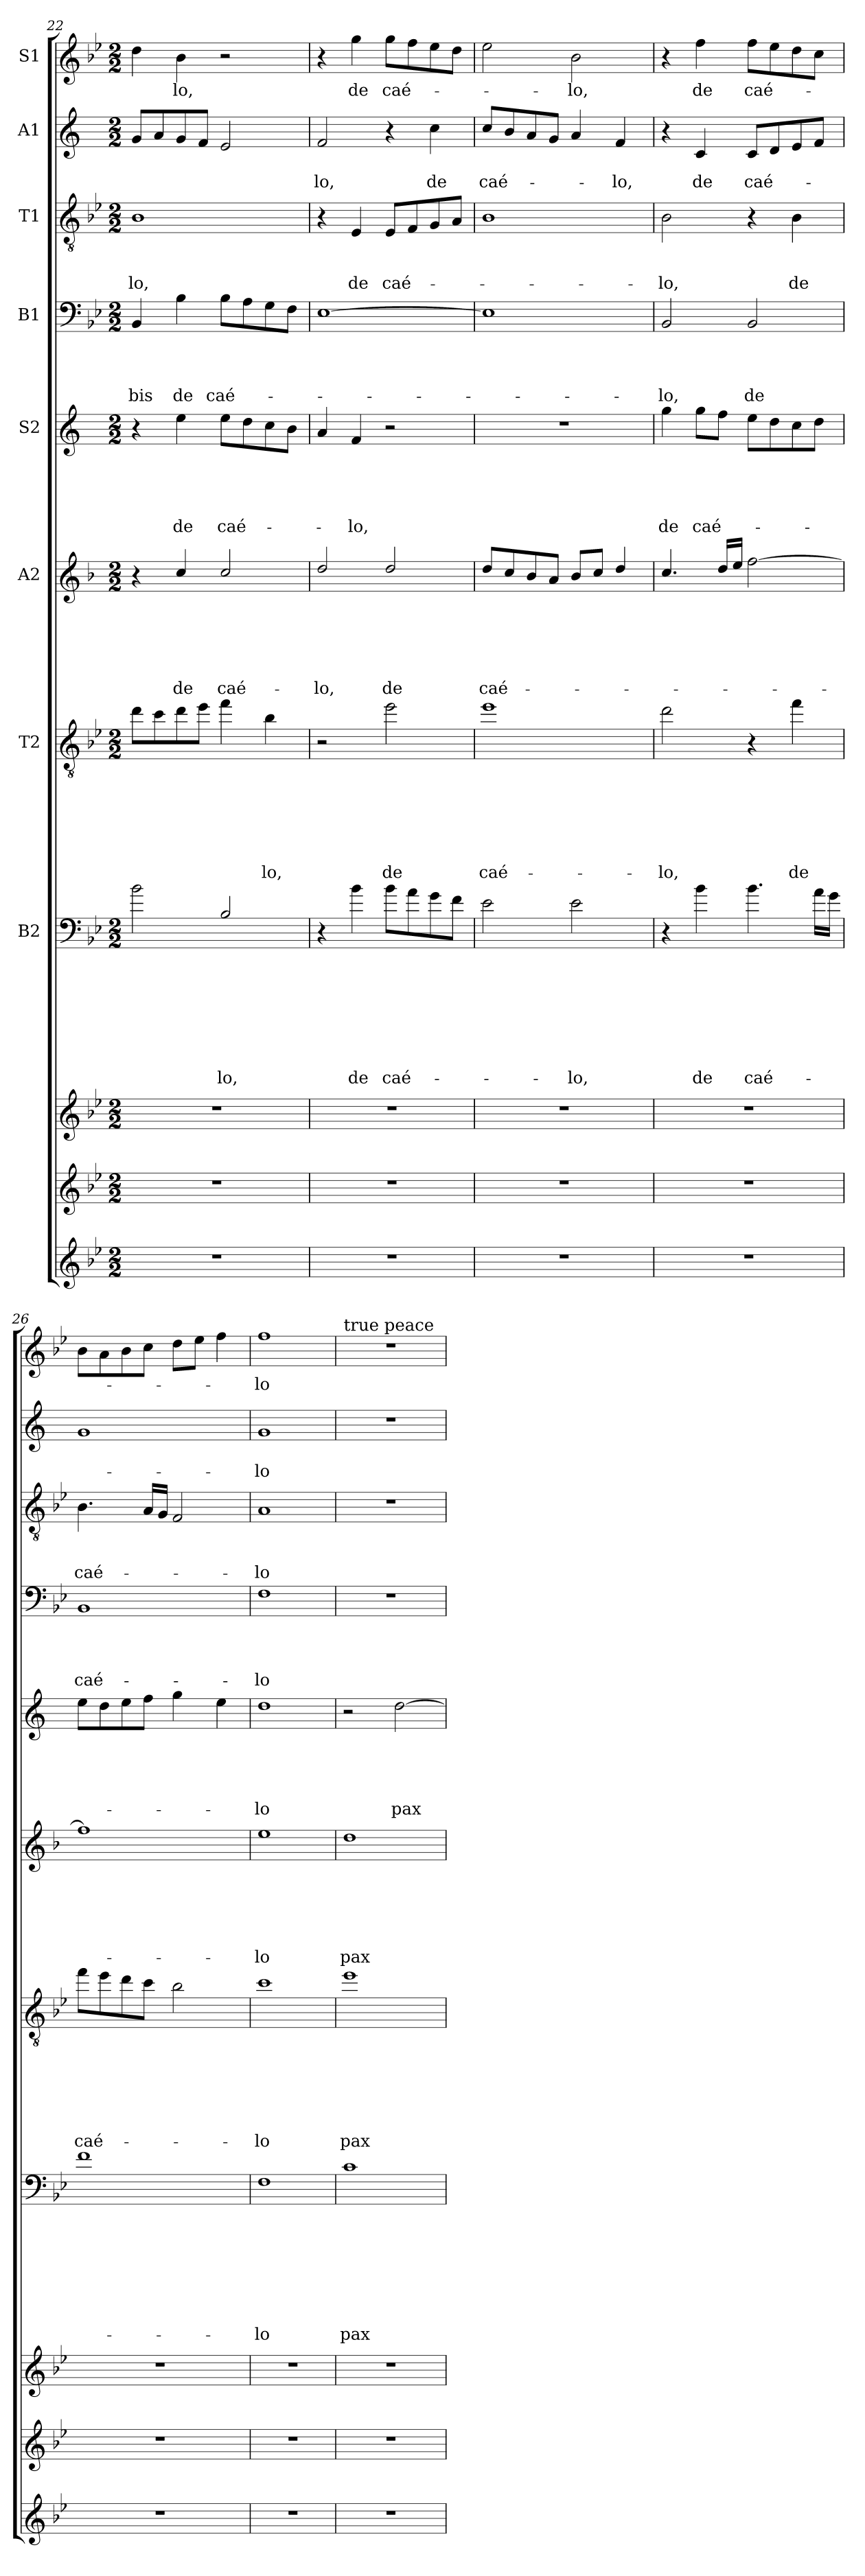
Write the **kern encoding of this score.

**kern	**kern	**kern	**kern	**text	**text	**text	**text	**text	**text	**text	**text	**kern	**text	**text	**text	**text	**text	**text	**text	**kern	**text	**text	**text	**text	**text	**text	**kern	**text	**text	**text	**text	**text	**kern	**text	**text	**text	**text	**kern	**text	**text	**text	**kern	**text	**text	**kern	**text
*part11	*part10	*part9	*part8	*part8	*part8	*part8	*part8	*part8	*part8	*part8	*part8	*part7	*part7	*part7	*part7	*part7	*part7	*part7	*part7	*part6	*part6	*part6	*part6	*part6	*part6	*part6	*part5	*part5	*part5	*part5	*part5	*part5	*part4	*part4	*part4	*part4	*part4	*part3	*part3	*part3	*part3	*part2	*part2	*part2	*part1	*part1
*staff11	*staff10	*staff9	*staff8	*staff8	*staff8	*staff8	*staff8	*staff8	*staff8	*staff8	*staff8	*staff7	*staff7	*staff7	*staff7	*staff7	*staff7	*staff7	*staff7	*staff6	*staff6	*staff6	*staff6	*staff6	*staff6	*staff6	*staff5	*staff5	*staff5	*staff5	*staff5	*staff5	*staff4	*staff4	*staff4	*staff4	*staff4	*staff3	*staff3	*staff3	*staff3	*staff2	*staff2	*staff2	*staff1	*staff1
*	*	*	*I"B2	*	*	*	*	*	*	*	*	*I"T2	*	*	*	*	*	*	*	*I"A2	*	*	*	*	*	*	*I"S2	*	*	*	*	*	*I"B1	*	*	*	*	*I"T1	*	*	*	*I"A1	*	*	*I"S1	*
!!LO:PB:g=z
*clefG2	*clefG2	*clefG2	*clefF4	*	*	*	*	*	*	*	*	*clefGv2	*	*	*	*	*	*	*	*clefG2	*	*	*	*	*	*	*clefG2	*	*	*	*	*	*clefF4	*	*	*	*	*clefGv2	*	*	*	*clefG2	*	*	*clefG2	*
*	*	*	*ITrd7c12	*	*	*	*	*	*	*	*	*ITrd8c14	*	*	*	*	*	*	*	*ITrd4c7	*	*	*	*	*	*	*ITrd1c2	*	*	*	*	*	*	*	*	*	*	*	*	*	*	*ITrd1c2	*	*	*	*
*k[b-e-]	*k[b-e-]	*k[b-e-]	*k[b-e-]	*	*	*	*	*	*	*	*	*k[b-e-]	*	*	*	*	*	*	*	*k[b-e-]	*	*	*	*	*	*	*k[b-e-]	*	*	*	*	*	*k[b-e-]	*	*	*	*	*k[b-e-]	*	*	*	*k[b-e-]	*	*	*k[b-e-]	*
*B-:	*B-:	*B-:	*B-:	*	*	*	*	*	*	*	*	*B-:	*	*	*	*	*	*	*	*B-:	*	*	*	*	*	*	*B-:	*	*	*	*	*	*B-:	*	*	*	*	*B-:	*	*	*	*B-:	*	*	*B-:	*
*M2/2	*M2/2	*M2/2	*M2/2	*	*	*	*	*	*	*	*	*M2/2	*	*	*	*	*	*	*	*M2/2	*	*	*	*	*	*	*M2/2	*	*	*	*	*	*M2/2	*	*	*	*	*M2/2	*	*	*	*M2/2	*	*	*M2/2	*
=22	=22	=22	=22	=22	=22	=22	=22	=22	=22	=22	=22	=22	=22	=22	=22	=22	=22	=22	=22	=22	=22	=22	=22	=22	=22	=22	=22	=22	=22	=22	=22	=22	=22	=22	=22	=22	=22	=22	=22	=22	=22	=22	=22	=22	=22	=22
!	!	!	!	!	!	!	!	!	!	!	!	!	!	!	!	!	!	!	!	!	!	!	!	!	!	!	!	!	!	!	!	!	!	!	!	!	!LO:LY:b	!	!	!	!LO:LY:b	!	!	!	!	!
1r	1r	1r	2B-\	.	.	.	.	.	.	.	.	8d\L	.	.	.	.	.	.	.	4r	.	.	.	.	.	.	4r	.	.	.	.	.	4BB-/	.	.	.	-bis	1B-	.	.	-lo,	8f/L	.	.	4dd\	.
.	.	.	.	.	.	.	.	.	.	.	.	8c\	.	.	.	.	.	.	.	.	.	.	.	.	.	.	.	.	.	.	.	.	.	.	.	.	.	.	.	.	.	8g/	.	.	.	.
!	!	!	!	!	!	!	!	!	!	!	!	!	!	!	!	!	!	!	!	!	!	!	!	!	!	!LO:LY:b	!	!	!	!	!	!LO:LY:b	!	!	!	!	!LO:LY:b	!	!	!	!	!	!	!	!	!LO:LY:b
.	.	.	.	.	.	.	.	.	.	.	.	8d\	.	.	.	.	.	.	.	4f/	.	.	.	.	.	de	4dd\	.	.	.	.	de	4B-\	.	.	.	de	.	.	.	.	8f/	.	.	4b-\	-lo,
.	.	.	.	.	.	.	.	.	.	.	.	8e-\J	.	.	.	.	.	.	.	.	.	.	.	.	.	.	.	.	.	.	.	.	.	.	.	.	.	.	.	.	.	8e-/J	.	.	.	.
!	!	!	!	!	!	!	!	!	!	!	!LO:LY:b	!	!	!	!	!	!	!	!	!	!	!	!	!	!	!LO:LY:b	!	!	!	!	!	!LO:LY:b	!	!	!	!	!LO:LY:b	!	!	!	!	!	!	!	!	!
.	.	.	2BB-/	.	.	.	.	.	.	.	-lo,	4f\	.	.	.	.	.	.	.	2f/	.	.	.	.	.	caé-	8dd\L	.	.	.	.	caé-	8B-\L	.	.	.	caé-	.	.	.	.	2d/	.	.	2r	.
.	.	.	.	.	.	.	.	.	.	.	.	.	.	.	.	.	.	.	.	.	.	.	.	.	.	.	8cc\	.	.	.	.	.	8A\	.	.	.	.	.	.	.	.	.	.	.	.	.
!	!	!	!	!	!	!	!	!	!	!	!	!	!	!	!	!	!	!	!LO:LY:b	!	!	!	!	!	!	!	!	!	!	!	!	!	!	!	!	!	!	!	!	!	!	!	!	!	!	!
.	.	.	.	.	.	.	.	.	.	.	.	4B-\	.	.	.	.	.	.	-lo,	.	.	.	.	.	.	.	8b-\	.	.	.	.	.	8G\	.	.	.	.	.	.	.	.	.	.	.	.	.
.	.	.	.	.	.	.	.	.	.	.	.	.	.	.	.	.	.	.	.	.	.	.	.	.	.	.	8a\J	.	.	.	.	.	8F\J	.	.	.	.	.	.	.	.	.	.	.	.	.
=23	=23	=23	=23	=23	=23	=23	=23	=23	=23	=23	=23	=23	=23	=23	=23	=23	=23	=23	=23	=23	=23	=23	=23	=23	=23	=23	=23	=23	=23	=23	=23	=23	=23	=23	=23	=23	=23	=23	=23	=23	=23	=23	=23	=23	=23	=23
!	!	!	!	!	!	!	!	!	!	!	!	!	!	!	!	!	!	!	!	!	!	!	!	!	!	!LO:LY:b	!	!	!	!	!	!	!	!	!	!	!	!	!	!	!	!	!	!LO:LY:b	!	!
1r	1r	1r	4r	.	.	.	.	.	.	.	.	2r	.	.	.	.	.	.	.	2g/	.	.	.	.	.	-lo,	4g/	.	.	.	.	.	[1E-	.	.	.	.	4r	.	.	.	2e-/	.	-lo,	4r	.
!	!	!	!	!	!	!	!	!	!	!	!LO:LY:b	!	!	!	!	!	!	!	!	!	!	!	!	!	!	!	!	!	!	!	!	!LO:LY:b	!	!	!	!	!	!	!	!	!LO:LY:b	!	!	!	!	!LO:LY:b
.	.	.	4B-\	.	.	.	.	.	.	.	de	.	.	.	.	.	.	.	.	.	.	.	.	.	.	.	4e-/	.	.	.	.	-lo,	.	.	.	.	.	4E-/	.	.	de	.	.	.	4gg\	de
!	!	!	!	!	!	!	!	!	!	!	!LO:LY:b	!	!	!	!	!	!	!	!LO:LY:b	!	!	!	!	!	!	!LO:LY:b	!	!	!	!	!	!	!	!	!	!	!	!	!	!	!LO:LY:b	!	!	!	!	!LO:LY:b
.	.	.	8B-\L	.	.	.	.	.	.	.	caé-	2e-\	.	.	.	.	.	.	de	2g/	.	.	.	.	.	de	2r	.	.	.	.	.	.	.	.	.	.	8E-/L	.	.	caé-	4r	.	.	8gg\L	caé-
.	.	.	8A\	.	.	.	.	.	.	.	.	.	.	.	.	.	.	.	.	.	.	.	.	.	.	.	.	.	.	.	.	.	.	.	.	.	.	8F/	.	.	.	.	.	.	8ff\	.
!	!	!	!	!	!	!	!	!	!	!	!	!	!	!	!	!	!	!	!	!	!	!	!	!	!	!	!	!	!	!	!	!	!	!	!	!	!	!	!	!	!	!	!	!LO:LY:b	!	!
.	.	.	8G\	.	.	.	.	.	.	.	.	.	.	.	.	.	.	.	.	.	.	.	.	.	.	.	.	.	.	.	.	.	.	.	.	.	.	8G/	.	.	.	4b-\	.	de	8ee-\	.
.	.	.	8F\J	.	.	.	.	.	.	.	.	.	.	.	.	.	.	.	.	.	.	.	.	.	.	.	.	.	.	.	.	.	.	.	.	.	.	8A/J	.	.	.	.	.	.	8dd\J	.
=24	=24	=24	=24	=24	=24	=24	=24	=24	=24	=24	=24	=24	=24	=24	=24	=24	=24	=24	=24	=24	=24	=24	=24	=24	=24	=24	=24	=24	=24	=24	=24	=24	=24	=24	=24	=24	=24	=24	=24	=24	=24	=24	=24	=24	=24	=24
!	!	!	!	!	!	!	!	!	!	!	!	!	!	!	!	!	!	!	!LO:LY:b	!	!	!	!	!	!	!LO:LY:b	!	!	!	!	!	!	!	!	!	!	!	!	!	!	!	!	!	!LO:LY:b	!	!
1r	1r	1r	2E-\	.	.	.	.	.	.	.	.	1e-	.	.	.	.	.	.	caé-	8g/L	.	.	.	.	.	caé-	1r	.	.	.	.	.	1E-]	.	.	.	.	1B-	.	.	.	8b-/L	.	caé-	2ee-\	.
.	.	.	.	.	.	.	.	.	.	.	.	.	.	.	.	.	.	.	.	8f/	.	.	.	.	.	.	.	.	.	.	.	.	.	.	.	.	.	.	.	.	.	8a/	.	.	.	.
.	.	.	.	.	.	.	.	.	.	.	.	.	.	.	.	.	.	.	.	8e-/	.	.	.	.	.	.	.	.	.	.	.	.	.	.	.	.	.	.	.	.	.	8g/	.	.	.	.
.	.	.	.	.	.	.	.	.	.	.	.	.	.	.	.	.	.	.	.	8d/J	.	.	.	.	.	.	.	.	.	.	.	.	.	.	.	.	.	.	.	.	.	8f/J	.	.	.	.
!	!	!	!	!	!	!	!	!	!	!	!LO:LY:b	!	!	!	!	!	!	!	!	!	!	!	!	!	!	!	!	!	!	!	!	!	!	!	!	!	!	!	!	!	!	!	!	!	!	!LO:LY:b
.	.	.	2E-\	.	.	.	.	.	.	.	-lo,	.	.	.	.	.	.	.	.	8e-/L	.	.	.	.	.	.	.	.	.	.	.	.	.	.	.	.	.	.	.	.	.	4g/	.	.	2b-\	-lo,
.	.	.	.	.	.	.	.	.	.	.	.	.	.	.	.	.	.	.	.	8f/J	.	.	.	.	.	.	.	.	.	.	.	.	.	.	.	.	.	.	.	.	.	.	.	.	.	.
!	!	!	!	!	!	!	!	!	!	!	!	!	!	!	!	!	!	!	!	!	!	!	!	!	!	!	!	!	!	!	!	!	!	!	!	!	!	!	!	!	!	!	!	!LO:LY:b	!	!
.	.	.	.	.	.	.	.	.	.	.	.	.	.	.	.	.	.	.	.	4g/	.	.	.	.	.	.	.	.	.	.	.	.	.	.	.	.	.	.	.	.	.	4e-/	.	-lo,	.	.
=25	=25	=25	=25	=25	=25	=25	=25	=25	=25	=25	=25	=25	=25	=25	=25	=25	=25	=25	=25	=25	=25	=25	=25	=25	=25	=25	=25	=25	=25	=25	=25	=25	=25	=25	=25	=25	=25	=25	=25	=25	=25	=25	=25	=25	=25	=25
!	!	!	!	!	!	!	!	!	!	!	!	!	!	!	!	!	!	!	!LO:LY:b	!	!	!	!	!	!	!	!	!	!	!	!	!LO:LY:b	!	!	!	!	!LO:LY:b	!	!	!	!LO:LY:b	!	!	!	!	!
1r	1r	1r	4r	.	.	.	.	.	.	.	.	2d\	.	.	.	.	.	.	-lo,	4.f/	.	.	.	.	.	.	4ff\	.	.	.	.	de	2BB-/	.	.	.	-lo,	2B-\	.	.	-lo,	4r	.	.	4r	.
!	!	!	!	!	!	!	!	!	!	!	!LO:LY:b	!	!	!	!	!	!	!	!	!	!	!	!	!	!	!	!	!	!	!	!	!LO:LY:b	!	!	!	!	!	!	!	!	!	!	!	!LO:LY:b	!	!LO:LY:b
.	.	.	4B-\	.	.	.	.	.	.	.	de	.	.	.	.	.	.	.	.	.	.	.	.	.	.	.	8ff\L	.	.	.	.	caé-	.	.	.	.	.	.	.	.	.	4B-/	.	de	4ff\	de
.	.	.	.	.	.	.	.	.	.	.	.	.	.	.	.	.	.	.	.	16g/LL	.	.	.	.	.	.	8ee-\J	.	.	.	.	.	.	.	.	.	.	.	.	.	.	.	.	.	.	.
.	.	.	.	.	.	.	.	.	.	.	.	.	.	.	.	.	.	.	.	16a/JJ	.	.	.	.	.	.	.	.	.	.	.	.	.	.	.	.	.	.	.	.	.	.	.	.	.	.
!	!	!	!	!	!	!	!	!	!	!	!LO:LY:b	!	!	!	!	!	!	!	!	!	!	!	!	!	!	!	!	!	!	!	!	!	!	!	!	!	!LO:LY:b	!	!	!	!	!	!	!LO:LY:b	!	!LO:LY:b
.	.	.	4.B-\	.	.	.	.	.	.	.	caé-	4r	.	.	.	.	.	.	.	[2b-\	.	.	.	.	.	.	8dd\L	.	.	.	.	.	2BB-/	.	.	.	de	4r	.	.	.	8B-/L	.	caé-	8ff\L	caé-
.	.	.	.	.	.	.	.	.	.	.	.	.	.	.	.	.	.	.	.	.	.	.	.	.	.	.	8cc\	.	.	.	.	.	.	.	.	.	.	.	.	.	.	8c/	.	.	8ee-\	.
!	!	!	!	!	!	!	!	!	!	!	!	!	!	!	!	!	!	!	!LO:LY:b	!	!	!	!	!	!	!	!	!	!	!	!	!	!	!	!	!	!	!	!	!	!LO:LY:b	!	!	!	!	!
.	.	.	.	.	.	.	.	.	.	.	.	4f\	.	.	.	.	.	.	de	.	.	.	.	.	.	.	8b-\	.	.	.	.	.	.	.	.	.	.	4B-\	.	.	de	8d/	.	.	8dd\	.
.	.	.	16A\LL	.	.	.	.	.	.	.	.	.	.	.	.	.	.	.	.	.	.	.	.	.	.	.	8cc\J	.	.	.	.	.	.	.	.	.	.	.	.	.	.	8e-/J	.	.	8cc\J	.
.	.	.	16G\JJ	.	.	.	.	.	.	.	.	.	.	.	.	.	.	.	.	.	.	.	.	.	.	.	.	.	.	.	.	.	.	.	.	.	.	.	.	.	.	.	.	.	.	.
=26	=26	=26	=26	=26	=26	=26	=26	=26	=26	=26	=26	=26	=26	=26	=26	=26	=26	=26	=26	=26	=26	=26	=26	=26	=26	=26	=26	=26	=26	=26	=26	=26	=26	=26	=26	=26	=26	=26	=26	=26	=26	=26	=26	=26	=26	=26
!	!	!	!	!	!	!	!	!	!	!	!	!	!	!	!	!	!	!	!LO:LY:b	!	!	!	!	!	!	!	!	!	!	!	!	!	!	!	!	!	!LO:LY:b	!	!	!	!LO:LY:b	!	!	!	!	!
1r	1r	1r	1F	.	.	.	.	.	.	.	.	8f\L	.	.	.	.	.	.	caé-	1b-]	.	.	.	.	.	.	8dd\L	.	.	.	.	.	1BB-	.	.	.	caé-	4.B-\	.	.	caé-	1f	.	.	8b-\L	.
.	.	.	.	.	.	.	.	.	.	.	.	8e-\	.	.	.	.	.	.	.	.	.	.	.	.	.	.	8cc\	.	.	.	.	.	.	.	.	.	.	.	.	.	.	.	.	.	8a\	.
.	.	.	.	.	.	.	.	.	.	.	.	8d\	.	.	.	.	.	.	.	.	.	.	.	.	.	.	8dd\	.	.	.	.	.	.	.	.	.	.	.	.	.	.	.	.	.	8b-\	.
.	.	.	.	.	.	.	.	.	.	.	.	8c\J	.	.	.	.	.	.	.	.	.	.	.	.	.	.	8ee-\J	.	.	.	.	.	.	.	.	.	.	16A/LL	.	.	.	.	.	.	8cc\J	.
.	.	.	.	.	.	.	.	.	.	.	.	.	.	.	.	.	.	.	.	.	.	.	.	.	.	.	.	.	.	.	.	.	.	.	.	.	.	16G/JJ	.	.	.	.	.	.	.	.
.	.	.	.	.	.	.	.	.	.	.	.	2B-\	.	.	.	.	.	.	.	.	.	.	.	.	.	.	4ff\	.	.	.	.	.	.	.	.	.	.	2F/	.	.	.	.	.	.	8dd\L	.
.	.	.	.	.	.	.	.	.	.	.	.	.	.	.	.	.	.	.	.	.	.	.	.	.	.	.	.	.	.	.	.	.	.	.	.	.	.	.	.	.	.	.	.	.	8ee-\J	.
.	.	.	.	.	.	.	.	.	.	.	.	.	.	.	.	.	.	.	.	.	.	.	.	.	.	.	4dd\	.	.	.	.	.	.	.	.	.	.	.	.	.	.	.	.	.	4ff\	.
!!LO:PB:g=z
=27	=27	=27	=27	=27	=27	=27	=27	=27	=27	=27	=27	=27	=27	=27	=27	=27	=27	=27	=27	=27	=27	=27	=27	=27	=27	=27	=27	=27	=27	=27	=27	=27	=27	=27	=27	=27	=27	=27	=27	=27	=27	=27	=27	=27	=27	=27
!	!	!	!	!	!	!	!	!	!	!	!LO:LY:b	!	!	!	!	!	!	!	!LO:LY:b	!	!	!	!	!	!	!LO:LY:b	!	!	!	!	!	!LO:LY:b	!	!	!	!	!LO:LY:b	!	!	!	!LO:LY:b	!	!	!LO:LY:b	!	!LO:LY:b
1r	1r	1r	1FF	.	.	.	.	.	.	.	-lo	1c	.	.	.	.	.	.	-lo	1a	.	.	.	.	.	-lo	1cc	.	.	.	.	-lo	1F	.	.	.	-lo	1A	.	.	-lo	1f	.	-lo	1ff	-lo
=28	=28	=28	=28	=28	=28	=28	=28	=28	=28	=28	=28	=28	=28	=28	=28	=28	=28	=28	=28	=28	=28	=28	=28	=28	=28	=28	=28	=28	=28	=28	=28	=28	=28	=28	=28	=28	=28	=28	=28	=28	=28	=28	=28	=28	=28	=28
!	!	!	!	!	!	!	!	!	!	!	!	!	!	!	!	!	!	!	!	!	!	!	!	!	!	!	!	!	!	!	!	!	!	!	!	!	!	!	!	!	!	!	!	!	!LO:TX:a:t=true peace	!
!	!	!	!	!	!	!	!	!	!	!	!LO:LY:b	!	!	!	!	!	!	!	!LO:LY:b	!	!	!	!	!	!	!LO:LY:b	!	!	!	!	!	!	!	!	!	!	!	!	!	!	!	!	!	!	!	!
1r	1r	1r	1C	.	.	.	.	.	.	.	pax	1e-	.	.	.	.	.	.	pax	1g	.	.	.	.	.	pax	2r	.	.	.	.	.	1r	.	.	.	.	1r	.	.	.	1r	.	.	1r	.
!	!	!	!	!	!	!	!	!	!	!	!	!	!	!	!	!	!	!	!	!	!	!	!	!	!	!	!	!	!	!	!	!LO:LY:b	!	!	!	!	!	!	!	!	!	!	!	!	!	!
.	.	.	.	.	.	.	.	.	.	.	.	.	.	.	.	.	.	.	.	.	.	.	.	.	.	.	[2cc\	.	.	.	.	pax	.	.	.	.	.	.	.	.	.	.	.	.	.	.
=	=	=	=	=	=	=	=	=	=	=	=	=	=	=	=	=	=	=	=	=	=	=	=	=	=	=	=	=	=	=	=	=	=	=	=	=	=	=	=	=	=	=	=	=	=	=
*-	*-	*-	*-	*-	*-	*-	*-	*-	*-	*-	*-	*-	*-	*-	*-	*-	*-	*-	*-	*-	*-	*-	*-	*-	*-	*-	*-	*-	*-	*-	*-	*-	*-	*-	*-	*-	*-	*-	*-	*-	*-	*-	*-	*-	*-	*-
